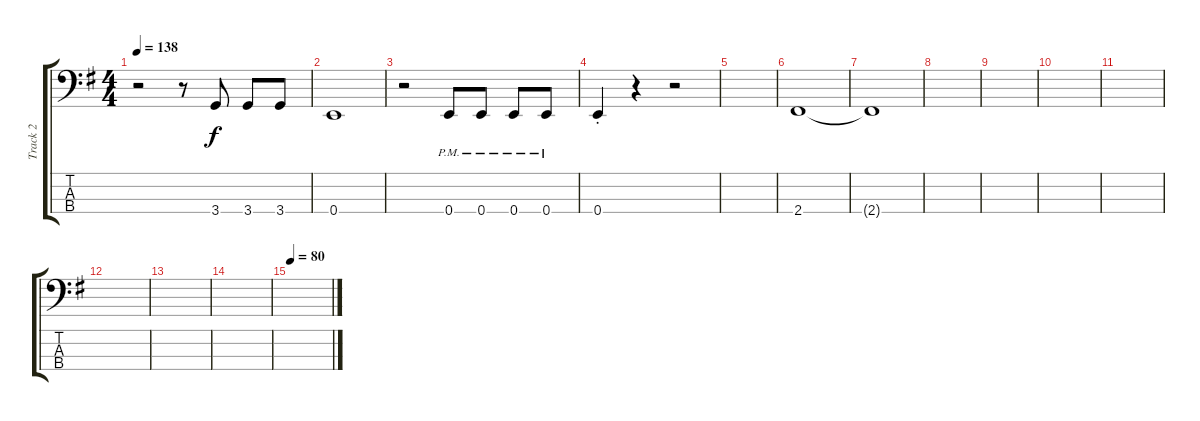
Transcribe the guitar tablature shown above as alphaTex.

\track ("Track 2" "Track 2") {instrument electricbasspick}
\staff {score tabs}
\tuning (G2 D2 A1 E1) {hide}
\ts (4 4)
\tempo 138
\clef f4
\ks g
r.2{dy f} r.8 3.4.8 3.4.8 3.4.8 |
0.4.1 |
r.2 0.4{pm}.8 0.4{pm}.8 0.4{pm}.8 0.4{pm}.8 |
0.4{st}.4 r.4 r.2 |
|
2.4.1{volume 0} |
2.4{t}.1 |
|
|
|
|
|
|
|
\tempo 80
